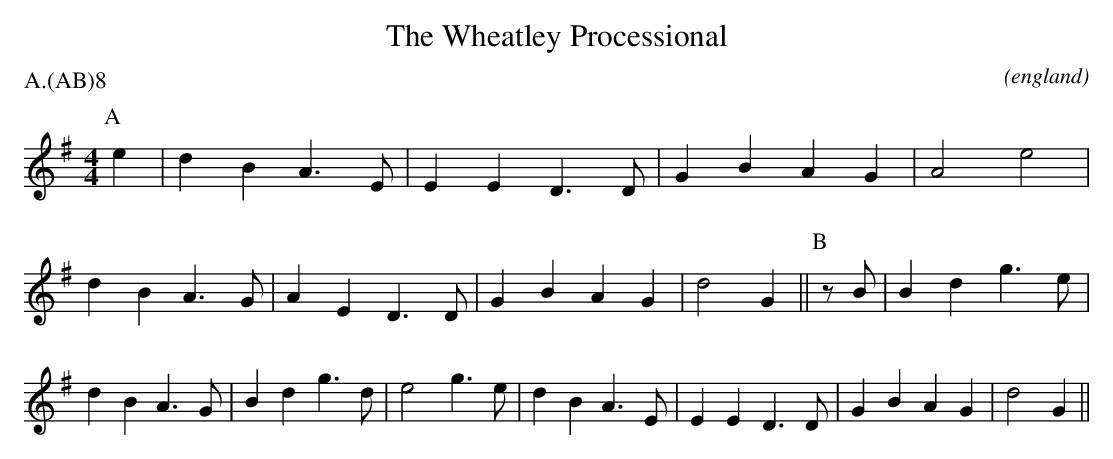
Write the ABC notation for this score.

X:1
T:The Wheatley Processional
O:england
M:4/4
C:
P:A.(AB)8
K:G
P:A
e2  | d2 B2 A3 E | E2 E2 D3 D | G2 B2 A2 G2 | A4 e4 |\
d2 B2 A3 G | A2 E2 D3 D | G2 B2 A2 G2 | d4 G2 ||\
P:B
z B | B2 d2 g3 e | d2 B2 A3 G | B2 d2 g3 d  | e4 g3 \
e | d2 B2 A3 E | E2 E2 D3 D | G2 B2 A2 G2 | d4 G2 ||
